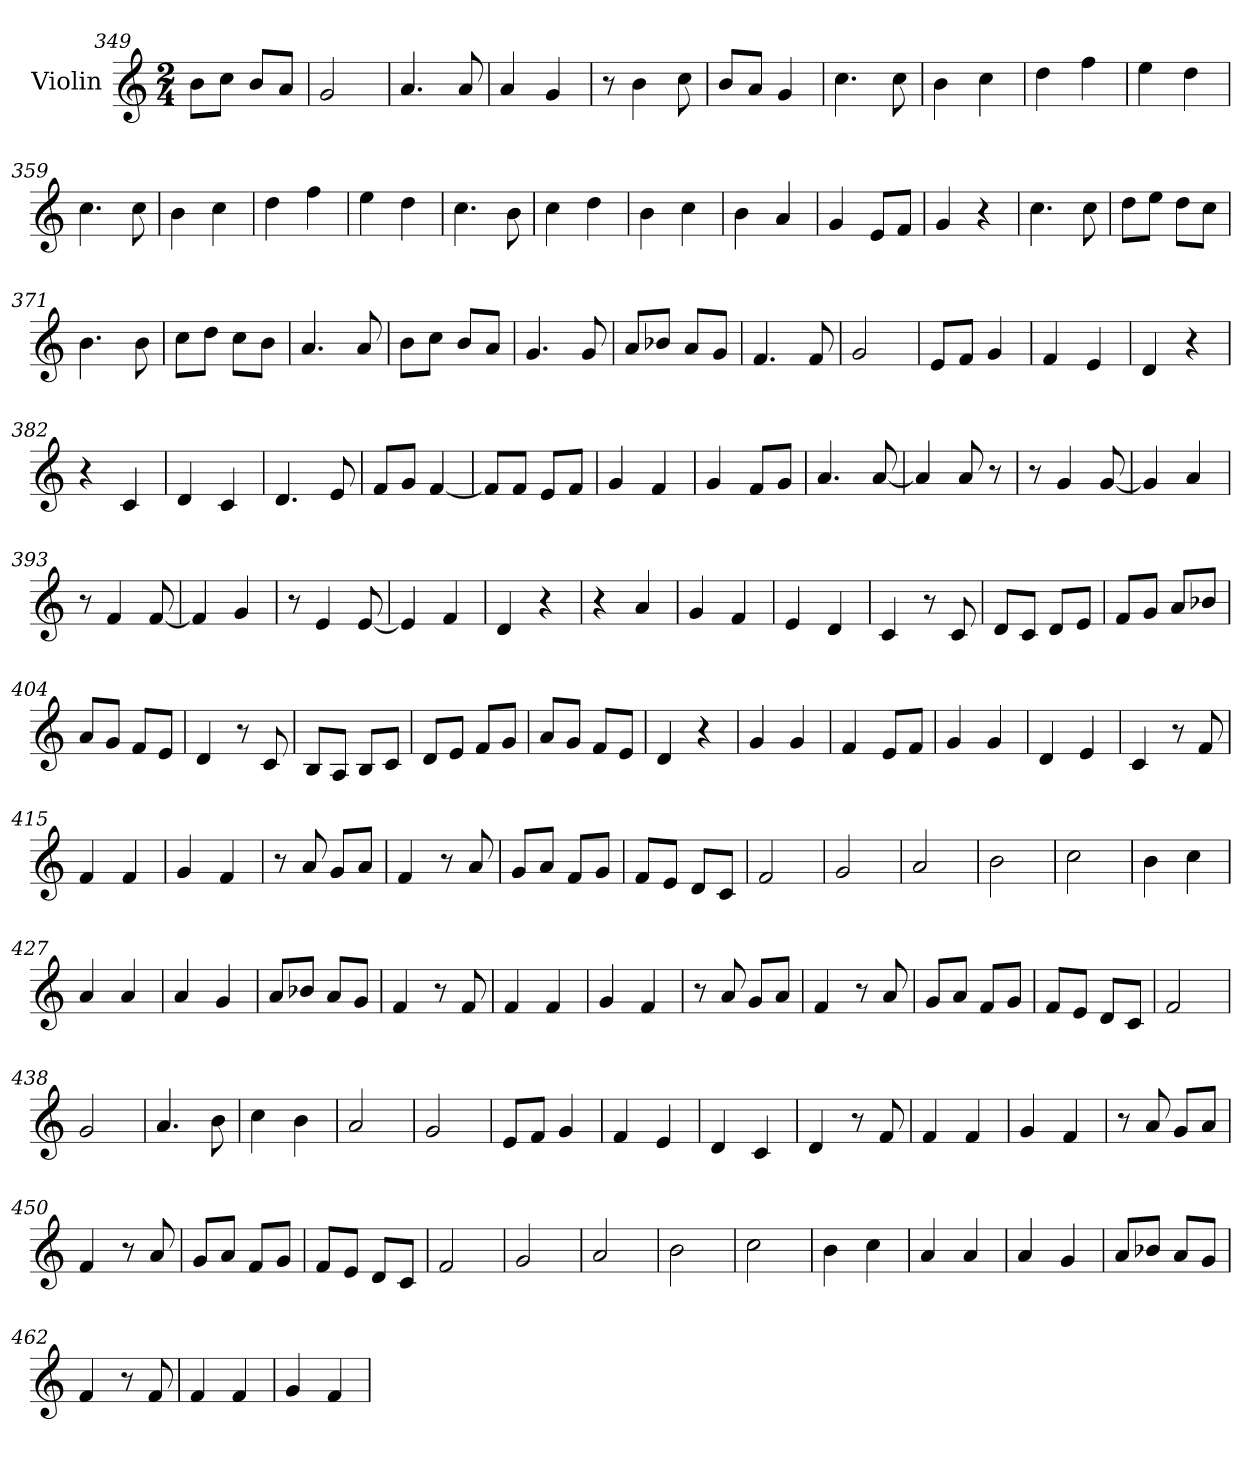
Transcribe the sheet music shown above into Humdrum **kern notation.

**kern
*part1
*staff1
*I"Violin
*clefG2
*k[]
*M2/4
=349
8b\L
8cc\J
8b/L
8a/J
=350
2g/
!!LO:LB:g=z
=351
4.a/
8a/
=352
4a/
4g/
=353
8r
4b\
8cc\
=354
8b/L
8a/J
4g/
=355
4.cc\
8cc\
=356
4b\
4cc\
=357
4dd\
4ff\
=358
4ee\
4dd\
=359
4.cc\
8cc\
=360
4b\
4cc\
!!LO:LB:g=z
=361
4dd\
4ff\
=362
4ee\
4dd\
=363
4.cc\
8b\
=364
4cc\
4dd\
=365
4b\
4cc\
=366
4b\
4a/
=367
4g/
8e/L
8f/J
=368
4g/
4r
=369
4.cc\
8cc\
=370
8dd\L
8ee\J
8dd\L
8cc\J
!!LO:LB:g=z
=371
4.b\
8b\
=372
8cc\L
8dd\J
8cc\L
8b\J
=373
4.a/
8a/
=374
8b\L
8cc\J
8b/L
8a/J
=375
4.g/
8g/
=376
8a/L
8b-X/J
8a/L
8g/J
=377
4.f/
8f/
=378
2g/
=379
8e/L
8f/J
4g/
=380
4f/
4e/
!!LO:LB:g=z
=381
4d/
4r
=382
4r
4c/
=383
4d/
4c/
=384
4.d/
8e/
=385
8f/L
8g/J
[4f/
=386
8f/L]
8f/J
8e/L
8f/J
=387
4g/
4f/
=388
4g/
8f/L
8g/J
=389
4.a/
[8a/
=390
4a/]
8a/
8r
!!LO:LB:g=z
=391
8r
4g/
[8g/
=392
4g/]
4a/
=393
8r
4f/
[8f/
=394
4f/]
4g/
=395
8r
4e/
[8e/
=396
4e/]
4f/
=397
4d/
4r
=398
4r
4a/
=399
4g/
4f/
=400
4e/
4d/
!!LO:PB:g=z
=401
4c/
8r
8c/
=402
8d/L
8c/J
8d/L
8e/J
=403
8f/L
8g/J
8a/L
8b-X/J
=404
8a/L
8g/J
8f/L
8e/J
=405
4d/
8r
8c/
=406
8B/L
8A/J
8B/L
8c/J
=407
8d/L
8e/J
8f/L
8g/J
=408
8a/L
8g/J
8f/L
8e/J
=409
4d/
4r
!!LO:LB:g=z
=410
4g/
4g/
=411
4f/
8e/L
8f/J
=412
4g/
4g/
=413
4d/
4e/
=414
4c/
8r
8f/
=415
4f/
4f/
=416
4g/
4f/
=417
8r
8a/
8g/L
8a/J
=418
4f/
8r
8a/
=419
8g/L
8a/J
8f/L
8g/J
!!LO:LB:g=z
=420
8f/L
8e/J
8d/L
8c/J
=421
2f/
=422
2g/
=423
2a/
=424
2b\
=425
2cc\
=426
4b\
4cc\
=427
4a/
4a/
=428
4a/
4g/
=429
8a/L
8b-X/J
8a/L
8g/J
=430
4f/
8r
8f/
!!LO:LB:g=z
=431
4f/
4f/
=432
4g/
4f/
=433
8r
8a/
8g/L
8a/J
=434
4f/
8r
8a/
=435
8g/L
8a/J
8f/L
8g/J
=436
8f/L
8e/J
8d/L
8c/J
=437
2f/
=438
2g/
=439
4.a/
8b\
=440
4cc\
4b\
!!LO:LB:g=z
=441
2a/
=442
2g/
=443
8e/L
8f/J
4g/
=444
4f/
4e/
=445
4d/
4c/
=446
4d/
8r
8f/
=447
4f/
4f/
=448
4g/
4f/
=449
8r
8a/
8g/L
8a/J
=450
4f/
8r
8a/
!!LO:LB:g=z
=451
8g/L
8a/J
8f/L
8g/J
=452
8f/L
8e/J
8d/L
8c/J
=453
2f/
=454
2g/
=455
2a/
=456
2b\
=457
2cc\
=458
4b\
4cc\
=459
4a/
4a/
=460
4a/
4g/
=461
8a/L
8b-X/J
8a/L
8g/J
!!LO:LB:g=z
=462
4f/
8r
8f/
=463
4f/
4f/
=464
4g/
4f/
=
*-
